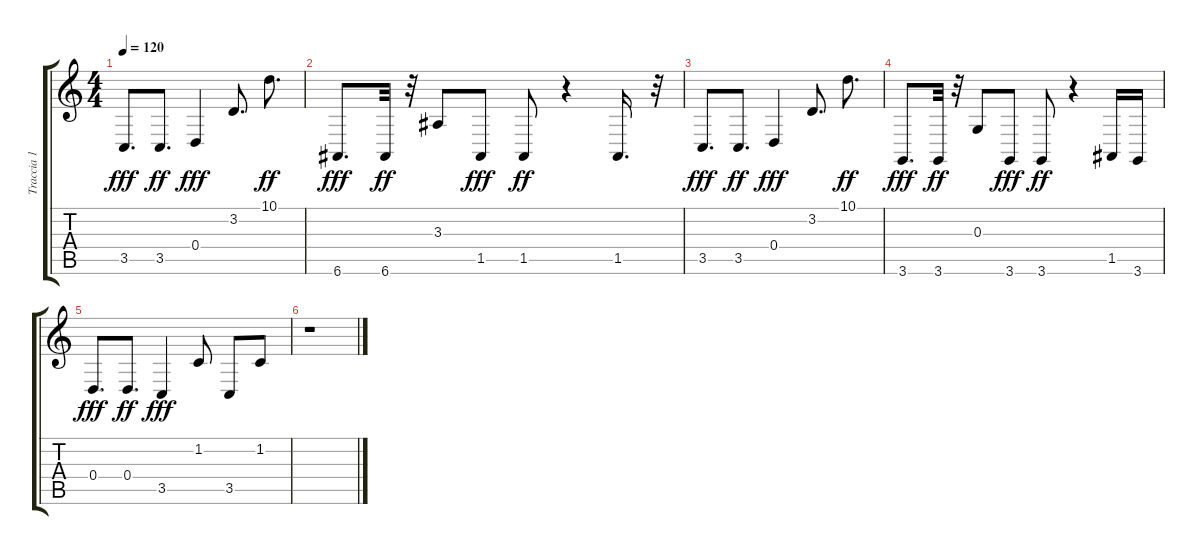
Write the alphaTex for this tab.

\track ("Traccia 1" "Traccia 1") {instrument lead1square}
\staff {score tabs}
\tuning (E4 B3 G3 D3 A2 E2) {hide}
\ts (4 4)
\tempo 120
\clef g2
\ks c
3.5.8{d dy fff} 3.5.8{d dy ff} 0.4.4{dy fff} 3.2.8{d} 10.1.8{d dy ff} |
6.6.8{d dy fff} 6.6.32{dy ff} r.32 3.3.8 1.5.8{dy fff} 1.5.8{dy ff} r.4 1.5.16{d} r.32 |
3.5.8{d dy fff} 3.5.8{d dy ff} 0.4.4{dy fff} 3.2.8{d} 10.1.8{d dy ff} |
3.6.8{d dy fff} 3.6.32{dy ff} r.32 0.3.8 3.6.8{dy fff} 3.6.8{dy ff} r.4 1.5.16 3.6.16 |
0.4.8{d dy fff} 0.4.8{d dy ff} 3.5.4{dy fff} 1.2.8 3.5.8 1.2.8 |
r.1
